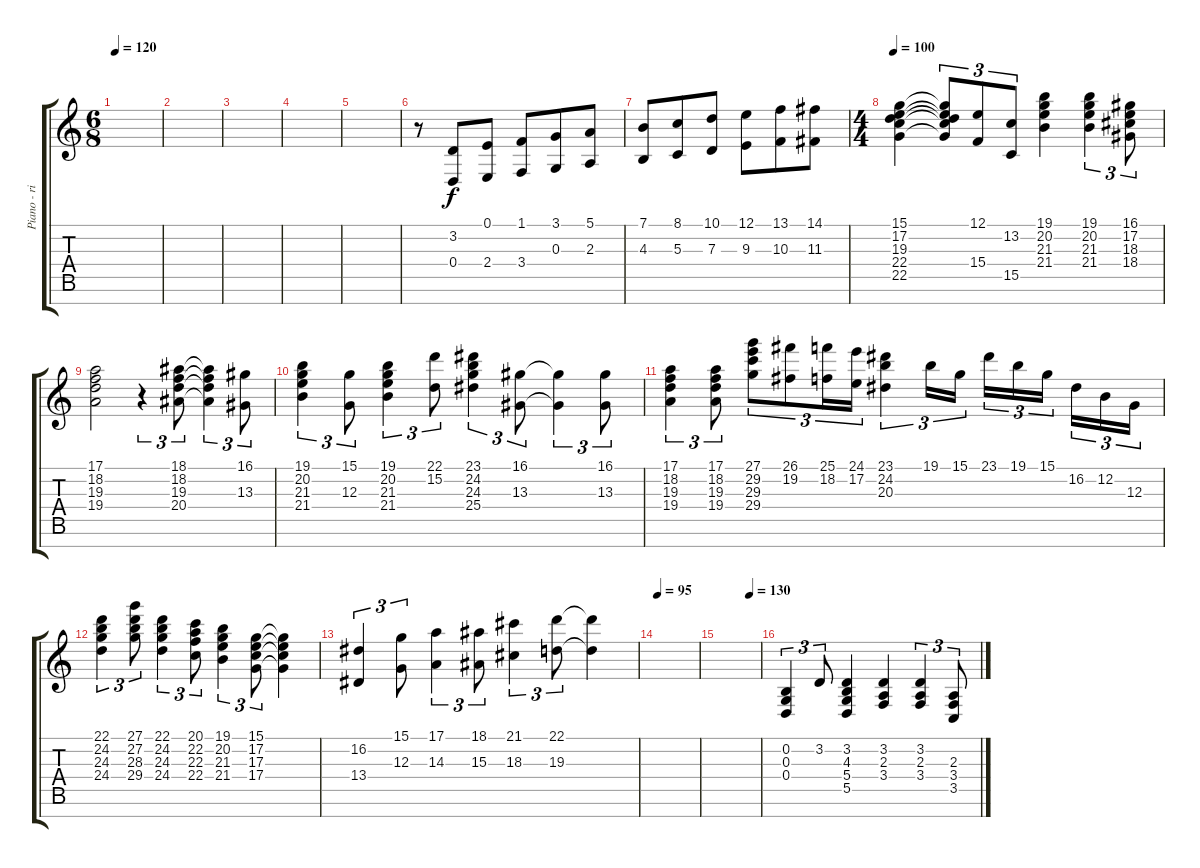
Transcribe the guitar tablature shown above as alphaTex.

\track ("Piano - right" "Piano - ri") {instrument brightacousticpiano}
\staff {score tabs}
\tuning (E4 B3 G3 D3 A2 E2 B1) {hide}
\ts (6 8)
\tempo 120
\clef g2
\ks c
|
|
|
|
|
r.8 (3.2 0.4).8{dy f} (0.1 2.4).8 (1.1 3.4).8 (3.1 0.3).8 (5.1 2.3).8 |
(7.1 4.3).8 (8.1 5.3).8 (10.1 7.3).8 (12.1 9.3).8 (13.1 10.3).8 (14.1 11.3).8 |
\ts (4 4)
\tempo 100
(15.1 17.2 19.3 22.4 22.5).4 (15.1{t} 17.2{t} 19.3{t} 22.4{t} 22.5{t}).8{tu (3 2)} (12.1 15.4).8{tu (3 2)} (13.2 15.5).8{tu (3 2)} (19.1 20.2 21.3 21.4).4 (19.1 20.2 21.3 21.4).4{tu (3 2)} (16.1 17.2 18.3 18.4).8{tu (3 2)} |
(17.1 18.2 19.3 19.4).2 r.4{tu (3 2)} (18.1 18.2 19.3 20.4).8{tu (3 2)} (18.1{t} 18.2{t} 19.3{t} 20.4{t}).4{tu (3 2)} (16.1 13.3).8{tu (3 2)} |
(19.1 20.2 21.3 21.4).4{tu (3 2)} (15.1 12.3).8{tu (3 2)} (19.1 20.2 21.3 21.4).4{tu (3 2)} (22.1 15.2).8{tu (3 2)} (23.1 24.2 24.3 25.4).4{tu (3 2)} (16.1 13.3).8{tu (3 2)} (16.1{t} 13.3{t}).4{tu (3 2)} (16.1 13.3).8{tu (3 2)} |
(17.1 18.2 19.3 19.4).4{tu (3 2)} (17.1 18.2 19.3 19.4).8{tu (3 2)} (27.1 29.2 29.3 29.4).8{tu (3 2)} (26.1 19.2).8{tu (3 2)} (25.1 18.2).16{tu (3 2)} (24.1 17.2).16{tu (3 2)} (23.1 24.2 20.3).4{tu (3 2)} 19.1.16{tu (3 2)} 15.1.16{tu (3 2)} 23.1.16{tu (3 2)} 19.1.16{tu (3 2)} 15.1.16{tu (3 2)} 16.2.16{tu (3 2)} 12.2.16{tu (3 2)} 12.3.16{tu (3 2)} |
(22.1 24.2 24.3 24.4).4{tu (3 2)} (27.1 27.2 28.3 29.4).8{tu (3 2)} (22.1 24.2 24.3 24.4).4{tu (3 2)} (20.1 22.2 22.3 22.4).8{tu (3 2)} (19.1 20.2 21.3 21.4).4{tu (3 2)} (15.1 17.2 17.3 17.4).8{tu (3 2)} (15.1{t} 17.2{t} 17.3{t} 17.4{t}).4 |
(16.2 13.4).4{tu (3 2)} (15.1 12.3).8{tu (3 2)} (17.1 14.3).4{tu (3 2)} (18.1 15.3).8{tu (3 2)} (21.1 18.3).4{tu (3 2)} (22.1 19.3).8{tu (3 2)} (22.1{t} 19.3{t}).4 |
\tempo 95
|
\tempo (130 0.75)
|
(0.2 0.3 0.4).4{tu (3 2)} 3.2.8{tu (3 2)} (3.2 4.3 5.4 5.5).4 (3.2 2.3 3.4).4 (3.2 2.3 3.4).4{tu (3 2)} (2.3 3.4 3.5).8{tu (3 2)}
